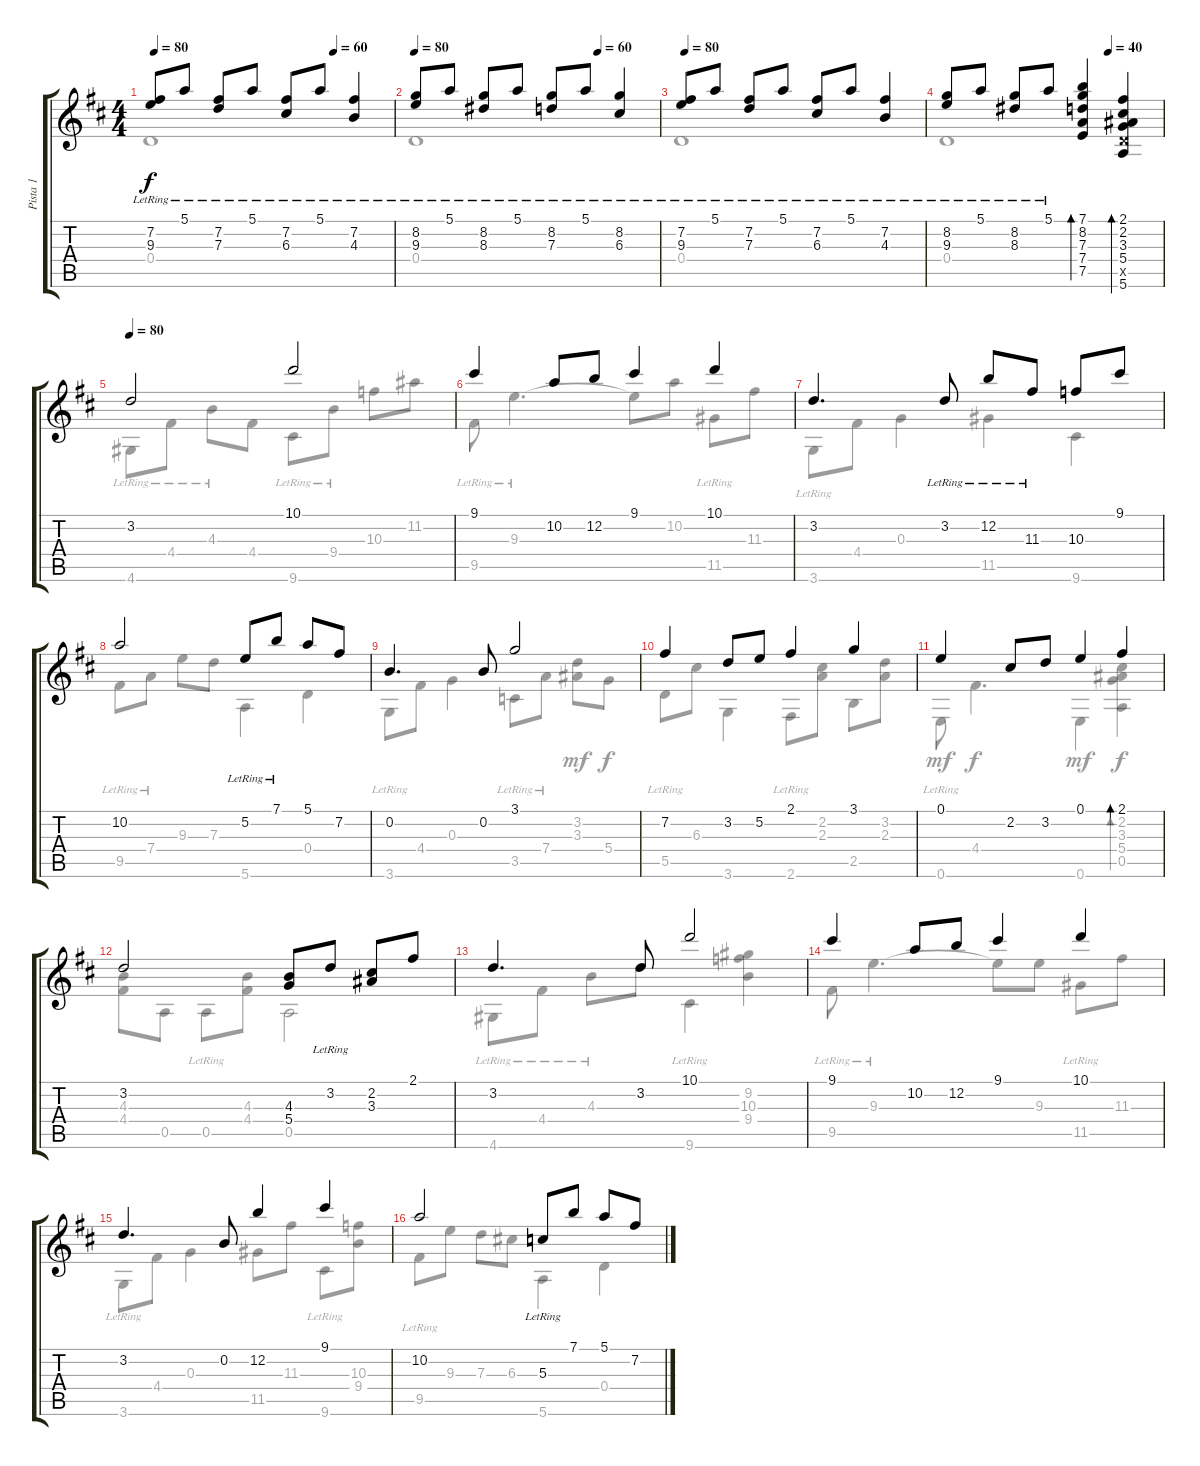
\track ("Pista 1" "Pista 1") {instrument electricguitarjazz}
\staff {score tabs}
\tuning (E4 B3 G3 D3 A2 E2) {hide}
\voice
\ts (4 4)
\tempo 80
\tempo (60 0.75)
\tempo 80
\clef g2
\ks d
(7.2{lr} 9.3{lr}).8{dy f instrument electricguitarjazz} 5.1{lr}.8 (7.2{lr} 7.3{lr}).8 5.1{lr}.8 (7.2{lr} 6.3{lr}).8 5.1{lr}.8 (7.2{lr} 4.3{lr}).4 |
\tempo 80
\tempo (60 0.75)
(8.2{lr} 9.3{lr}).8 5.1{lr}.8 (8.2{lr} 8.3{lr}).8 5.1{lr}.8 (8.2{lr} 7.3{lr}).8 5.1{lr}.8 (8.2{lr} 6.3{lr}).4 |
\tempo 80
(7.2{lr} 9.3{lr}).8 5.1{lr}.8 (7.2{lr} 7.3{lr}).8 5.1{lr}.8 (7.2{lr} 6.3{lr}).8 5.1{lr}.8 (7.2{lr} 4.3{lr}).4 |
\tempo (40 0.75)
(8.2{lr} 9.3{lr}).8 5.1{lr}.8 (8.2{lr} 8.3{lr}).8 5.1{lr}.8 (7.1 8.2 7.3 7.4 7.5).4{bd 240} (2.1 2.2 3.3 5.4 5.5{x} 5.6).4{bd 240} |
\tempo 80
3.2.2 10.1.2 |
9.1.4 10.2.8 12.2.8 9.1.4 10.1.4 |
3.2.4{d} 3.2{lr}.8 12.2{lr}.8 11.3{lr}.8 10.3.8 9.1.8 |
10.2.2 5.2{lr}.8 7.1{lr}.8 5.1.8 7.2.8 |
0.2.4{d} 0.2.8 3.1.2 |
7.2.4 3.2.8 5.2.8 2.1.4 3.1.4 |
0.1.4 2.2.8 3.2.8 0.1.4 2.1.4{bd 240} |
3.2.2 (4.3 5.4).8 3.2{lr}.8 (2.2 3.3).8 2.1.8 |
3.2.4{d} 3.2.8 10.1.2 |
9.1.4 10.2.8 12.2.8 9.1.4 10.1.4 |
3.2.4{d} 0.2.8 12.2.4 9.1.4 |
10.2.2 5.3{lr}.8 7.1.8 5.1.8 7.2.8
\voice
\clef g2
\ottava regular
\simile none
\ks d
0.4.1{dy f} |
0.4.1 |
0.4.1 |
0.4.1 |
4.6{lr}.8 4.4{lr}.8 4.3{lr}.8 4.4.8 9.6{lr}.8 9.4{lr}.8 10.3.8 11.2.8 |
9.5{lr}.8 9.3{lr}.4{d} 9.3{t}.8 10.2.8 11.5{lr}.8 11.3.8 |
3.6{lr}.8 4.4.8 0.3.4 11.5.4 9.6.4 |
9.5{lr}.8 7.4{lr}.8 9.3.8 7.3.8 5.6.4 0.4.4 |
3.6{lr}.8 4.4.8 0.3.4 3.5{lr}.8 7.4{lr}.8 (3.2 3.3).8{dy mf} 5.4.8{dy f} |
5.5{lr}.8 6.3.8 3.6.4 2.6{lr}.8 (2.2 2.3).8 2.5.8 (3.2 2.3).8 |
0.6{lr}.8{dy mf} 4.4.4{d dy f} 0.6.4{dy mf} (2.2 3.3 5.4 0.5).4{bd 240 dy f} |
(4.3 4.4).8 0.5.8 0.5{lr}.8 (4.3 4.4).8 0.5.2 |
4.6{lr}.8 4.4{lr}.8 4.3{lr}.8 3.2.8 9.6{lr}.4 (9.2 10.3 9.4).4 |
9.5{lr}.8 9.3{lr}.4{d} 9.3{t}.8 9.3.8 11.5{lr}.8 11.3.8 |
3.6{lr}.8 4.4.8 0.3.4 11.5.8 11.3.8 9.6{lr}.8 (10.3 9.4).8 |
9.5{lr}.8 9.3.8 7.3.8 6.3.8 5.6.4 0.4.4
